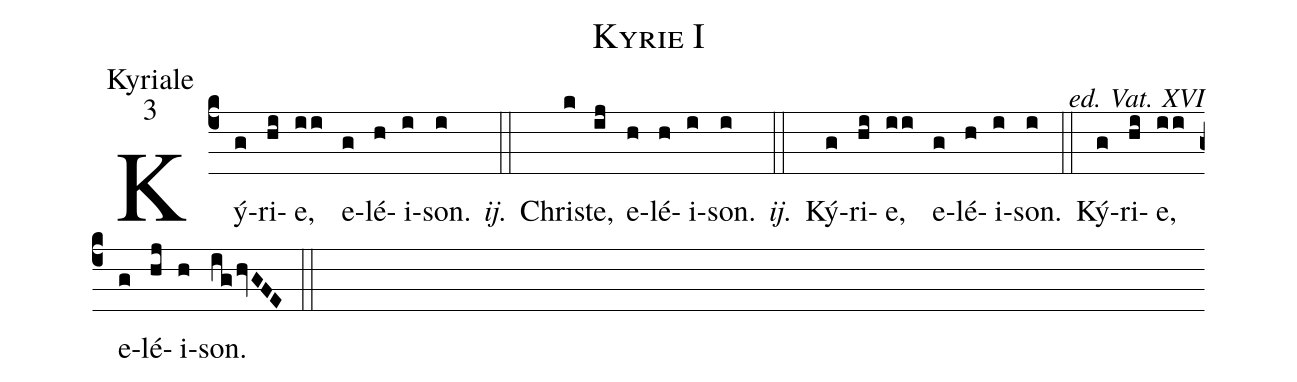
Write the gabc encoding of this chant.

name:Kyrie I;
office-part:Kyriale;
mode:3;
commentary:ed. Vat. XVI;
%%
(c4) Ký(g)ri(hi)e,(ii) e(g)lé(h)i(i)son.(i) <i>ij.</i>(::) Chri(k)ste,(ij) e(h)lé(h)i(i)son.(i) <i>ij.</i>(::) Ký(g)ri(hi)e,(ii) e(g)lé(h)i(i)son.(i) (::) Ký(g)ri(hi)e,(ii) e(g)lé(hj)i(h)son.(ig/hvGFE) (::)
